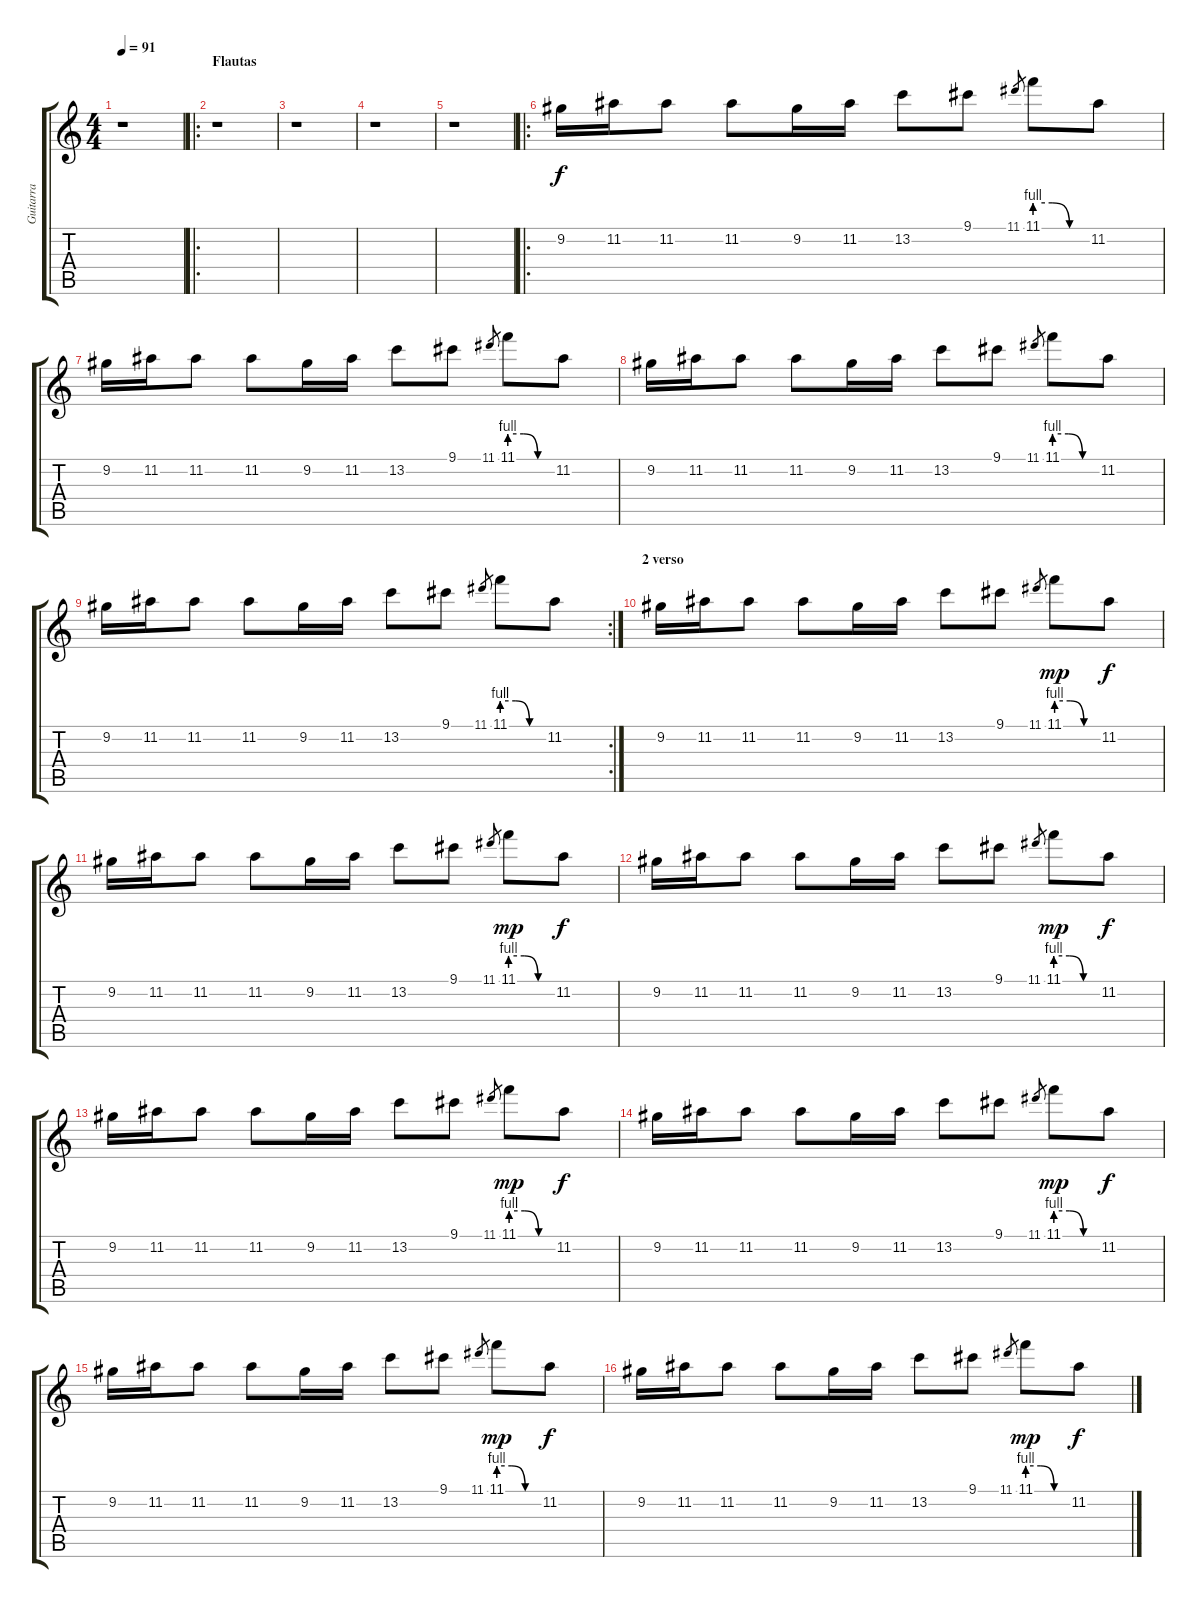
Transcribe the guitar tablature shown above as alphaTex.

\track ("Guitarra" "Guitarra") {instrument overdrivenguitar}
\staff {score tabs}
\tuning (E4 B3 G3 D3 A2 E2) {hide}
\ts (4 4)
\tempo 91
\clef g2
\ks c
r.1{dy f} |
\ro
\section ("" "Flautas")
r.1 |
r.1 |
r.1 |
r.1 |
\ro
9.2.16 11.2.16 11.2.8 11.2.8 9.2.16 11.2.16 13.2.8 9.1.8 11.1.8{gr} 11.1{be (custom 0 4 20 4 40 0 60 0)}.8 11.2.8 |
9.2.16 11.2.16 11.2.8 11.2.8 9.2.16 11.2.16 13.2.8 9.1.8 11.1.8{gr} 11.1{be (custom 0 4 20 4 40 0 60 0)}.8 11.2.8 |
9.2.16 11.2.16 11.2.8 11.2.8 9.2.16 11.2.16 13.2.8 9.1.8 11.1.8{gr} 11.1{be (custom 0 4 20 4 40 0 60 0)}.8 11.2.8 |
\rc 2
9.2.16 11.2.16 11.2.8 11.2.8 9.2.16 11.2.16 13.2.8 9.1.8 11.1.8{gr} 11.1{be (custom 0 4 20 4 40 0 60 0)}.8 11.2.8 |
\section ("" "2 verso")
9.2.16{volume 12} 11.2.16 11.2.8 11.2.8 9.2.16 11.2.16 13.2.8 9.1.8 11.1.8{gr} 11.1{be (custom 0 4 20 4 40 0 60 0)}.8{dy mp} 11.2.8{dy f} |
9.2.16 11.2.16 11.2.8 11.2.8 9.2.16 11.2.16 13.2.8 9.1.8 11.1.8{gr} 11.1{be (custom 0 4 20 4 40 0 60 0)}.8{dy mp} 11.2.8{dy f} |
9.2.16 11.2.16 11.2.8 11.2.8 9.2.16 11.2.16 13.2.8 9.1.8 11.1.8{gr} 11.1{be (custom 0 4 20 4 40 0 60 0)}.8{dy mp} 11.2.8{dy f} |
9.2.16 11.2.16 11.2.8 11.2.8 9.2.16 11.2.16 13.2.8 9.1.8 11.1.8{gr} 11.1{be (custom 0 4 20 4 40 0 60 0)}.8{dy mp} 11.2.8{dy f} |
9.2.16 11.2.16 11.2.8 11.2.8 9.2.16 11.2.16 13.2.8 9.1.8 11.1.8{gr} 11.1{be (custom 0 4 20 4 40 0 60 0)}.8{dy mp} 11.2.8{dy f} |
9.2.16 11.2.16 11.2.8 11.2.8 9.2.16 11.2.16 13.2.8 9.1.8 11.1.8{gr} 11.1{be (custom 0 4 20 4 40 0 60 0)}.8{dy mp} 11.2.8{dy f} |
9.2.16 11.2.16 11.2.8 11.2.8 9.2.16 11.2.16 13.2.8 9.1.8 11.1.8{gr} 11.1{be (custom 0 4 20 4 40 0 60 0)}.8{dy mp} 11.2.8{dy f}
